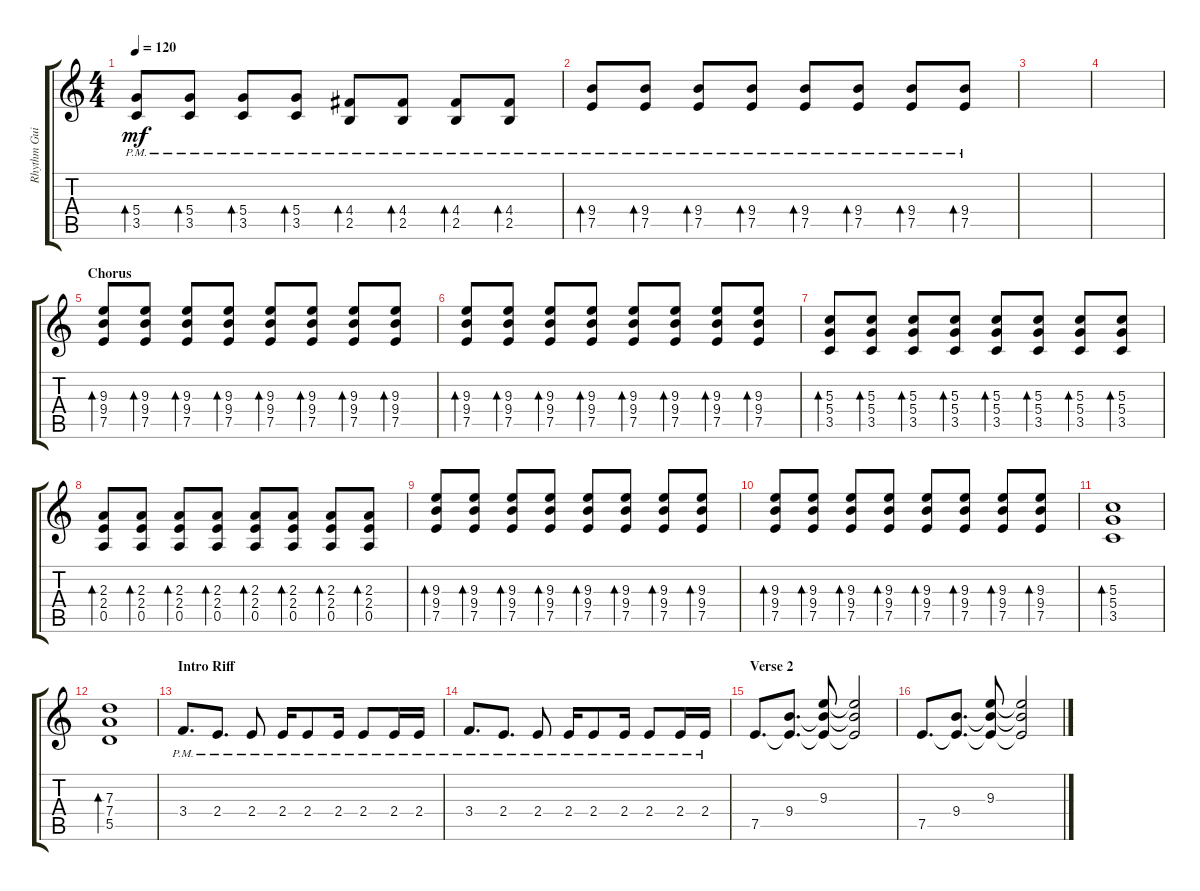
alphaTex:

\track ("Rhythm Guitar" "Rhythm Gui") {instrument overdrivenguitar}
\staff {score tabs}
\tuning (E4 B3 G3 D3 A2 E2) {hide}
\ts (4 4)
\tempo 120
\clef g2
\ks c
(5.4{pm} 3.5{pm}).8{bd 30 dy mf} (5.4{pm} 3.5{pm}).8{bd 30} (5.4{pm} 3.5{pm}).8{bd 30} (5.4{pm} 3.5{pm}).8{bd 30} (4.4{pm} 2.5{pm}).8{bd 30} (4.4{pm} 2.5{pm}).8{bd 30} (4.4{pm} 2.5{pm}).8{bd 30} (4.4{pm} 2.5{pm}).8{bd 30} |
(9.4{pm} 7.5{pm}).8{bd 30} (9.4{pm} 7.5{pm}).8{bd 30} (9.4{pm} 7.5{pm}).8{bd 30} (9.4{pm} 7.5{pm}).8{bd 30} (9.4{pm} 7.5{pm}).8{bd 30} (9.4{pm} 7.5{pm}).8{bd 30} (9.4{pm} 7.5{pm}).8{bd 30} (9.4{pm} 7.5{pm}).8{bd 30} |
|
|
\section ("" "Chorus")
(9.3 9.4 7.5).8{bd 30} (9.3 9.4 7.5).8{bd 30} (9.3 9.4 7.5).8{bd 30} (9.3 9.4 7.5).8{bd 30} (9.3 9.4 7.5).8{bd 30} (9.3 9.4 7.5).8{bd 30} (9.3 9.4 7.5).8{bd 30} (9.3 9.4 7.5).8{bd 30} |
(9.3 9.4 7.5).8{bd 30} (9.3 9.4 7.5).8{bd 30} (9.3 9.4 7.5).8{bd 30} (9.3 9.4 7.5).8{bd 30} (9.3 9.4 7.5).8{bd 30} (9.3 9.4 7.5).8{bd 30} (9.3 9.4 7.5).8{bd 30} (9.3 9.4 7.5).8{bd 30} |
(5.3 5.4 3.5).8{bd 30} (5.3 5.4 3.5).8{bd 30} (5.3 5.4 3.5).8{bd 30} (5.3 5.4 3.5).8{bd 30} (5.3 5.4 3.5).8{bd 30} (5.3 5.4 3.5).8{bd 30} (5.3 5.4 3.5).8{bd 30} (5.3 5.4 3.5).8{bd 30} |
(2.3 2.4 0.5).8{bd 30} (2.3 2.4 0.5).8{bd 30} (2.3 2.4 0.5).8{bd 30} (2.3 2.4 0.5).8{bd 30} (2.3 2.4 0.5).8{bd 30} (2.3 2.4 0.5).8{bd 30} (2.3 2.4 0.5).8{bd 30} (2.3 2.4 0.5).8{bd 30} |
(9.3 9.4 7.5).8{bd 30} (9.3 9.4 7.5).8{bd 30} (9.3 9.4 7.5).8{bd 30} (9.3 9.4 7.5).8{bd 30} (9.3 9.4 7.5).8{bd 30} (9.3 9.4 7.5).8{bd 30} (9.3 9.4 7.5).8{bd 30} (9.3 9.4 7.5).8{bd 30} |
(9.3 9.4 7.5).8{bd 30} (9.3 9.4 7.5).8{bd 30} (9.3 9.4 7.5).8{bd 30} (9.3 9.4 7.5).8{bd 30} (9.3 9.4 7.5).8{bd 30} (9.3 9.4 7.5).8{bd 30} (9.3 9.4 7.5).8{bd 30} (9.3 9.4 7.5).8{bd 30} |
(5.3 5.4 3.5).1{bd 30} |
(7.3 7.4 5.5).1{bd 30} |
\section ("" "Intro Riff")
3.4{pm}.8{d} 2.4{pm}.8{d} 2.4{pm}.8 2.4{pm}.16 2.4{pm}.8 2.4{pm}.16 2.4{pm}.8 2.4{pm}.16 2.4{pm}.16 |
3.4{pm}.8{d} 2.4{pm}.8{d} 2.4{pm}.8 2.4{pm}.16 2.4{pm}.8 2.4{pm}.16 2.4{pm}.8 2.4{pm}.16 2.4{pm}.16 |
\section ("" "Verse 2")
7.5.8{d} (9.4 7.5{t}).8{d} (9.3 9.4{t} 7.5{t}).8 (9.3{t} 9.4{t} 7.5{t}).2 |
7.5.8{d} (9.4 7.5{t}).8{d} (9.3 9.4{t} 7.5{t}).8 (9.3{t} 9.4{t} 7.5{t}).2
